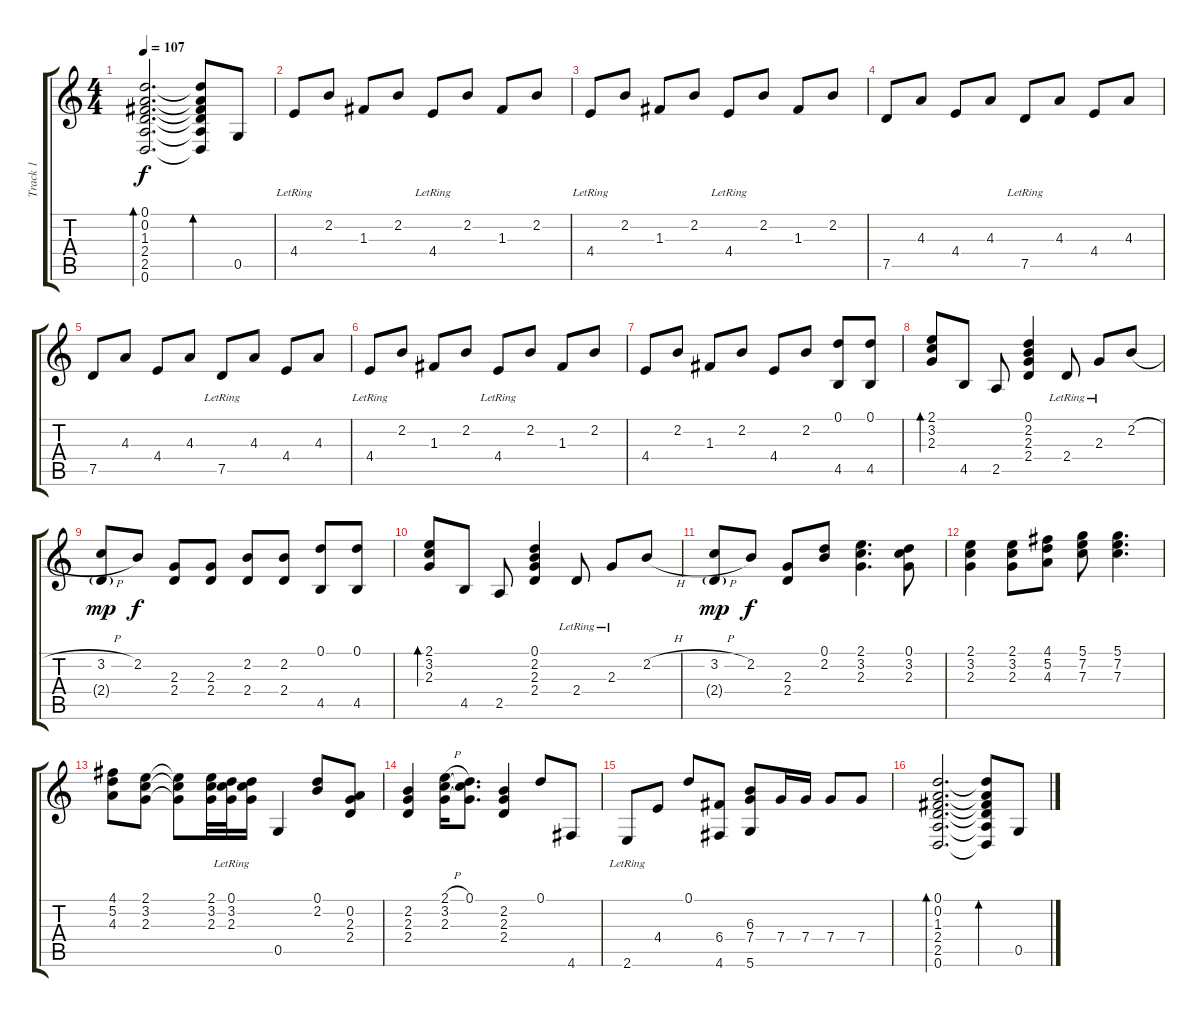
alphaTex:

\track ("Track 1" "Track 1") {instrument acousticguitarsteel}
\staff {score tabs}
\tuning (D4 A3 F3 C3 G2 D2) {hide}
\ts (4 4)
\tempo 107
\clef g2
\ks c
(0.1 0.2 1.3 2.4 2.5 0.6).2{d bd 120 dy f} (0.1{t} 0.2{t} 1.3{t} 2.4{t} 2.5{t} 0.6{t}).8{bd 120} 0.5.8 |
4.4{lr}.8 2.2.8 1.3.8 2.2.8 4.4{lr}.8 2.2.8 1.3.8 2.2.8 |
4.4{lr}.8 2.2.8 1.3.8 2.2.8 4.4{lr}.8 2.2.8 1.3.8 2.2.8 |
7.5.8 4.3.8 4.4.8 4.3.8 7.5{lr}.8 4.3.8 4.4.8 4.3.8 |
7.5.8 4.3.8 4.4.8 4.3.8 7.5{lr}.8 4.3.8 4.4.8 4.3.8 |
4.4{lr}.8 2.2.8 1.3.8 2.2.8 4.4{lr}.8 2.2.8 1.3.8 2.2.8 |
4.4.8 2.2.8 1.3.8 2.2.8 4.4.8 2.2.8 (0.1 4.5).8 (0.1 4.5).8 |
(2.1 3.2 2.3).8{bd 120} 4.5.8 2.5.8 (0.1 2.2 2.3 2.4).4 2.4{lr}.8 2.3{lr}.8 2.2{h}.8 |
(3.2{h} 2.4{g}).8{dy mp} 2.2.8{dy f} (2.3 2.4).8 (2.3 2.4).8 (2.2 2.4).8 (2.2 2.4).8 (0.1 4.5).8 (0.1 4.5).8 |
(2.1 3.2 2.3).8{bd 120} 4.5.8 2.5.8 (0.1 2.2 2.3 2.4).4 2.4{lr}.8 2.3{lr}.8 2.2{h}.8 |
(3.2{h} 2.4{g}).8{dy mp} 2.2.8{dy f} (2.3 2.4).8 (0.1 2.2).8 (2.1 3.2 2.3).4{d} (0.1 3.2 2.3).8 |
(2.1 3.2 2.3).4 (2.1 3.2 2.3).8 (4.1 5.2 4.3).8 (5.1 7.2 7.3).8 (5.1 7.2 7.3).4{d} |
(4.1 5.2 4.3).8 (2.1 3.2 2.3).8 (2.1{t} 3.2{t} 2.3{t}).8 (2.1 3.2 2.3).32 (0.1{lr} 3.2{lr} 2.3).32 (0.1{t} 3.2{t} 2.3{t}).16 0.5.4 (0.1 2.2).8 (0.2 2.3 2.4).8 |
(2.2 2.3 2.4).4 (2.1{h} 3.2 2.3).16 (0.1 3.2{t} 2.3{t}).8{d} (2.2 2.3 2.4).4 0.1.8 4.6.8 |
2.6{lr}.8 4.4.8 0.1.8 (6.4 4.6).8 (6.3 7.4 5.6).8 7.4.16 7.4.16 7.4.8 7.4.8 |
(0.1 0.2 1.3 2.4 2.5 0.6).2{d bd 120} (0.1{t} 0.2{t} 1.3{t} 2.4{t} 2.5{t} 0.6{t}).8{bd 120} 0.5.8
